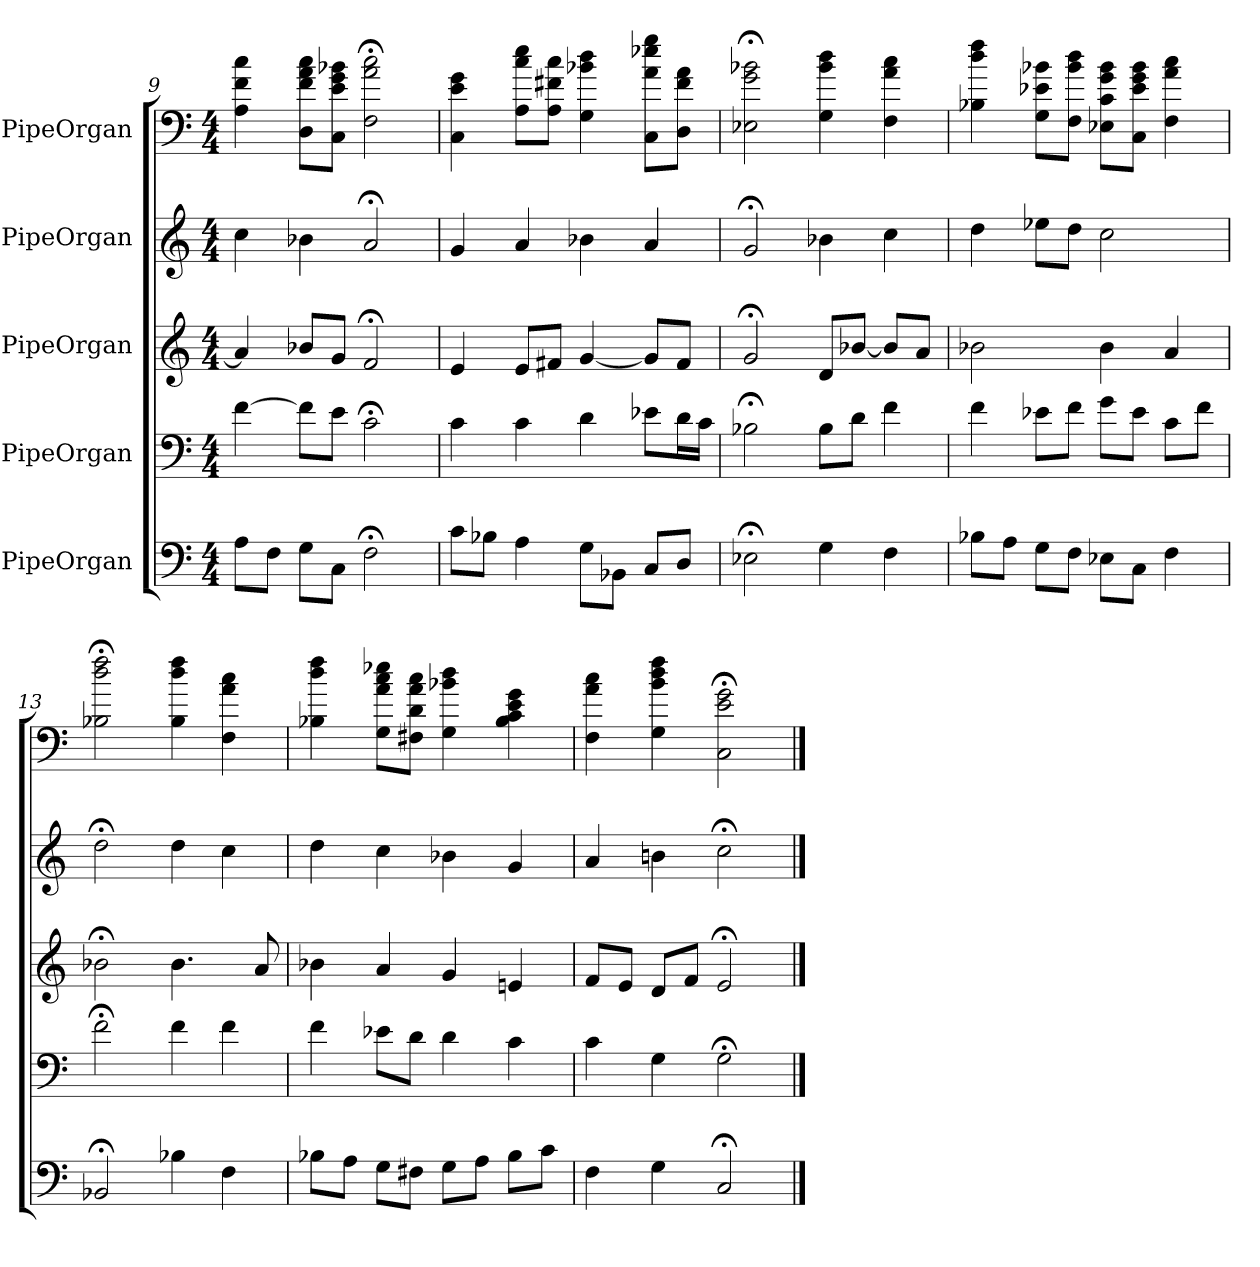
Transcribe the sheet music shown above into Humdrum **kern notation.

**kern	**kern	**kern	**kern	**kern
*part5	*part4	*part3	*part2	*part1
*staff5	*staff4	*staff3	*staff2	*staff1
*I"PipeOrgan	*I"PipeOrgan	*I"PipeOrgan	*I"PipeOrgan	*I"PipeOrgan
*clefF4	*clefF4	*clefG2	*clefG2	*
*k[]	*k[]	*k[]	*k[]	*k[]
*C:	*C:	*C:	*C:	*C:
*M4/4	*M4/4	*M4/4	*M4/4	*M4/4
=9	=9	=9	=9	=9
8A\L	[4f	4a]	4cc	4A 4f 4cc
8F\J	.	.	.	.
8G\L	8f\L]	8b-X/L	4b-X	8D 8f 8a 8ccL
8C\J	8e\J	8g/J	.	8C 8e 8g 8b-XJ
2F;<	2c;<	2f;<	2a;<	2F;< 2a;< 2cc;<
=10	=10	=10	=10	=10
8c\L	4c	4e	4g	4C 4e 4g
8B-X\J	.	.	.	.
4A	4c	8e/L	4a	8A 8cc 8eeL
.	.	8f#X/J	.	8A 8f#X 8ccJ
8G\L	4d	[4g	4b-X	4G 4b-X 4dd
8BB-X\J	.	.	.	.
8C/L	8e-X\L	8g/L]	4a	8C 8a 8ee-X 8ggL
8D/J	16d\L	8f#/J	.	8D 8f# 8aJ
.	16c\JJ	.	.	.
=11	=11	=11	=11	=11
2E-X;<	2B-X;<	2g;<	2g;<	2E-X;< 2g;< 2b-X;<
4G	8B-\L	8d/L	4b-X	4G 4b- 4dd
.	8d\J	[8b-X/J	.	.
4F	4f	8b-/L]	4cc	4F 4a 4cc
.	.	8a/J	.	.
=12	=12	=12	=12	=12
8B-X\L	4f	2b-X	4dd	4B-X 4dd 4ff
8A\J	.	.	.	.
8G\L	8e-X\L	.	8ee-X\L	8G 8e-X 8b-XL
8F\J	8f\J	.	8dd\J	8F 8b- 8ddJ
8E-X\L	8g\L	4b-	2cc	8E-X 8c 8g 8b-L
8C\J	8e-\J	.	.	8C 8e- 8g 8b-J
4F	8c\L	4a	.	4F 4a 4cc
.	8f\J	.	.	.
=13	=13	=13	=13	=13
2BB-X;<	2f;<	2b-X;<	2dd;<	2B-X;< 2dd;< 2ff;<
4B-X	4f	4.b-	4dd	4B- 4dd 4ff
4F	4f	.	4cc	4F 4a 4cc
.	.	8a	.	.
=14	=14	=14	=14	=14
8B-X\L	4f	4b-X	4dd	4B-X 4dd 4ff
8A\J	.	.	.	.
8G\L	8e-X\L	4a	4cc	8G 8a 8cc 8ee-XL
8F#X\J	8d\J	.	.	8F#X 8d 8a 8ccJ
8G\L	4d	4g	4b-X	4G 4b-X 4dd
8A\J	.	.	.	.
8B-\L	4c	4en	4g	4B- 4c 4e 4g
8c\J	.	.	.	.
=15	=15	=15	=15	=15
4F	4c	8f/L	4a	4F 4a 4cc
.	.	8e/J	.	.
4G	4G	8d/L	4bn	4G 4b 4dd 4ff
.	.	8f/J	.	.
2C;<	2G;<	2e;<	2cc;<	2C;< 2e;< 2g;<
==	==	==	==	==
*-	*-	*-	*-	*-
